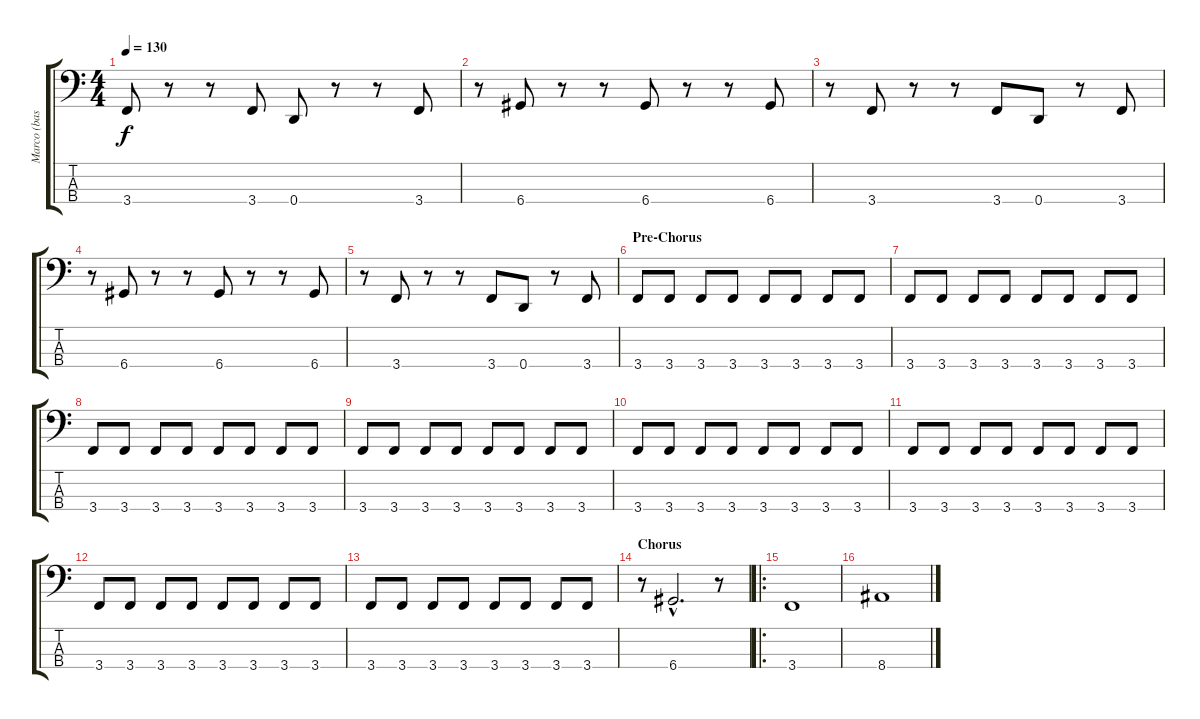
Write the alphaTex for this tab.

\track ("Marco (bass)" "Marco (bas") {instrument electricbassfinger}
\staff {score tabs}
\tuning (G2 D2 A1 D1) {hide}
\ts (4 4)
\tempo 130
\clef f4
\ks c
3.4.8{dy f} r.8 r.8 3.4.8 0.4.8 r.8 r.8 3.4.8 |
r.8 6.4.8 r.8 r.8 6.4.8 r.8 r.8 6.4.8 |
r.8 3.4.8 r.8 r.8 3.4.8 0.4.8 r.8 3.4.8 |
r.8 6.4.8 r.8 r.8 6.4.8 r.8 r.8 6.4.8 |
r.8 3.4.8 r.8 r.8 3.4.8 0.4.8 r.8 3.4.8 |
\section ("" "Pre-Chorus")
3.4.8 3.4.8 3.4.8 3.4.8 3.4.8 3.4.8 3.4.8 3.4.8 |
3.4.8 3.4.8 3.4.8 3.4.8 3.4.8 3.4.8 3.4.8 3.4.8 |
3.4.8 3.4.8 3.4.8 3.4.8 3.4.8 3.4.8 3.4.8 3.4.8 |
3.4.8 3.4.8 3.4.8 3.4.8 3.4.8 3.4.8 3.4.8 3.4.8 |
3.4.8 3.4.8 3.4.8 3.4.8 3.4.8 3.4.8 3.4.8 3.4.8 |
3.4.8 3.4.8 3.4.8 3.4.8 3.4.8 3.4.8 3.4.8 3.4.8 |
3.4.8 3.4.8 3.4.8 3.4.8 3.4.8 3.4.8 3.4.8 3.4.8 |
3.4.8 3.4.8 3.4.8 3.4.8 3.4.8 3.4.8 3.4.8 3.4.8 |
\section ("" "Chorus")
r.8 6.4{hac}.2{d} r.8 |
\ro
3.4.1 |
8.4.1
